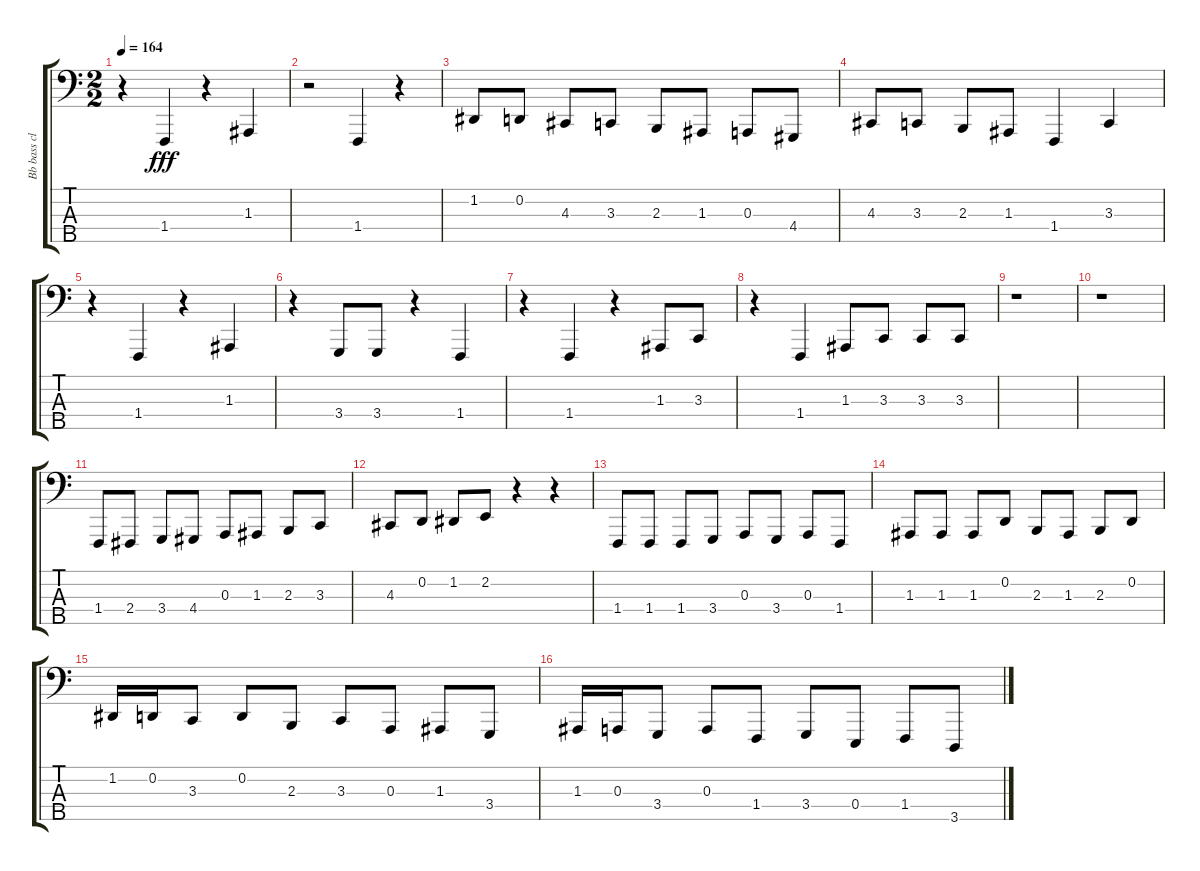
\track ("Bb bass clarinet" "Bb bass cl") {instrument clarinet}
\staff {score tabs}
\tuning (G2 D2 A1 E1 B0) {hide}
\ts (2 2)
\tempo 164
\clef f4
\ks c
r.4{dy fff} 1.4.4 r.4 1.3.4 |
r.2 1.4.4 r.4 |
1.2.8 0.2.8 4.3.8 3.3.8 2.3.8 1.3.8 0.3.8 4.4.8 |
4.3.8 3.3.8 2.3.8 1.3.8 1.4.4 3.3.4 |
r.4 1.4.4 r.4 1.3.4 |
r.4 3.4.8 3.4.8 r.4 1.4.4 |
r.4 1.4.4 r.4 1.3.8 3.3.8 |
r.4 1.4.4 1.3.8 3.3.8 3.3.8 3.3.8 |
r.1 |
r.1 |
1.4.8 2.4.8 3.4.8 4.4.8 0.3.8 1.3.8 2.3.8 3.3.8 |
4.3.8 0.2.8 1.2.8 2.2.8 r.4 r.4 |
1.4.8 1.4.8 1.4.8 3.4.8 0.3.8 3.4.8 0.3.8 1.4.8 |
1.3.8 1.3.8 1.3.8 0.2.8 2.3.8 1.3.8 2.3.8 0.2.8 |
1.2.16 0.2.16 3.3.8 0.2.8 2.3.8 3.3.8 0.3.8 1.3.8 3.4.8 |
1.3.16 0.3.16 3.4.8 0.3.8 1.4.8 3.4.8 0.4.8 1.4.8 3.5.8
